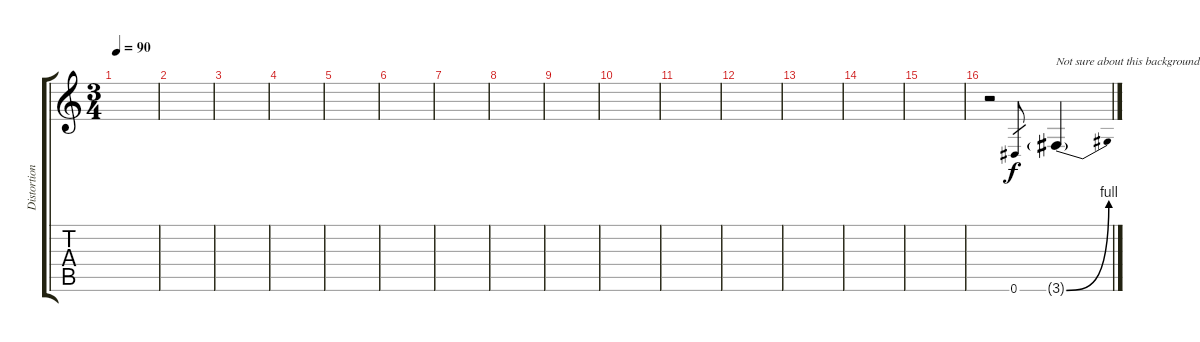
\track ("Distortion Lead Guitar" "Distortion") {instrument distortionguitar}
\staff {score tabs}
\tuning (Eb4 Bb3 Gb3 Db3 Ab2 Eb2) {hide}
\ts (3 4)
\tempo 90
\clef g2
\ks c
|
|
|
|
|
|
|
|
|
|
|
|
|
|
|
r.2 0.6.8{gr} 3.6{be (bend 0 0 60 4) g}.4{txt "Not sure about this background notes"}
